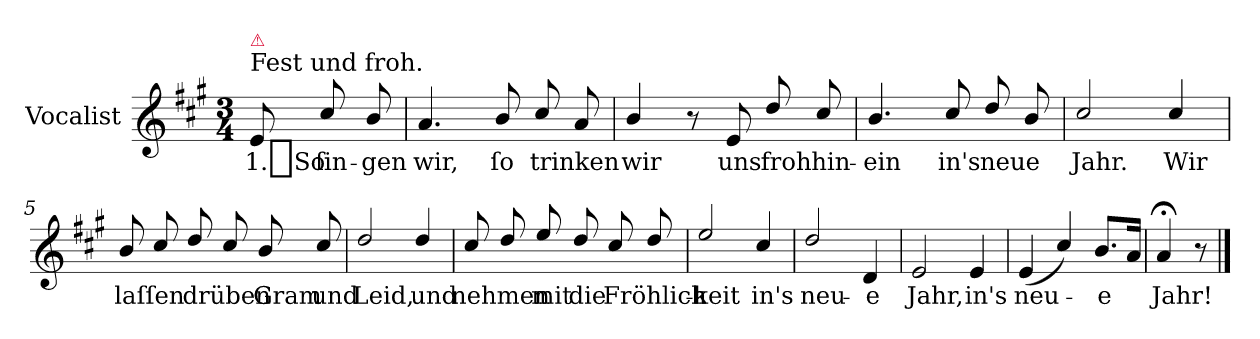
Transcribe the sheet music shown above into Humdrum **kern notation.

**kern	**text
*part1	*part1
*staff1	*staff1
*I"Vocalist	*
*clefG2	*
*k[f#c#g#]	*
*A:	*
*M3/4	*
=	=
!LO:TX:a:t=Fest und froh.	!
!LO:TX:a:color=crimson:t=⚠	!
8e	1._So
8cc#/	ſin-
8b/	-gen
=1	=1
4.a	wir,
8b/	ſo
8cc#/	trinken
8a	.
=2	=2
4b/	wir
8r	.
8e	uns
8dd/	froh
8cc#/	hin-
=3	=3
4.b/	-ein
8cc#/	in's
8dd/	neue
8b/	.
=4	=4
2cc#/	Jahr.
4cc#/	Wir
=5	=5
8b/	laſſen
8cc#/	.
8dd/	drüben
8cc#/	.
8b/	Gram
8cc#/	und
=6	=6
2dd/	Leid,
4dd/	und
=7	=7
8cc#/	nehmen
8dd/	.
8ee/	mit
8dd/	die
8cc#/	Fröhlich-
8dd/	.
=8	=8
2ee/	-keit
4cc#/	in's
=9	=9
2dd/	neu-
4d	-e
=10	=10
2e	Jahr,
4e	in's
=11	=11
(>4e	neu-
4cc#/)	.
8.b/L	-e
16aJk	.
=12	=12
4a;<	Jahr!
8r	.
==	==
*-	*-
